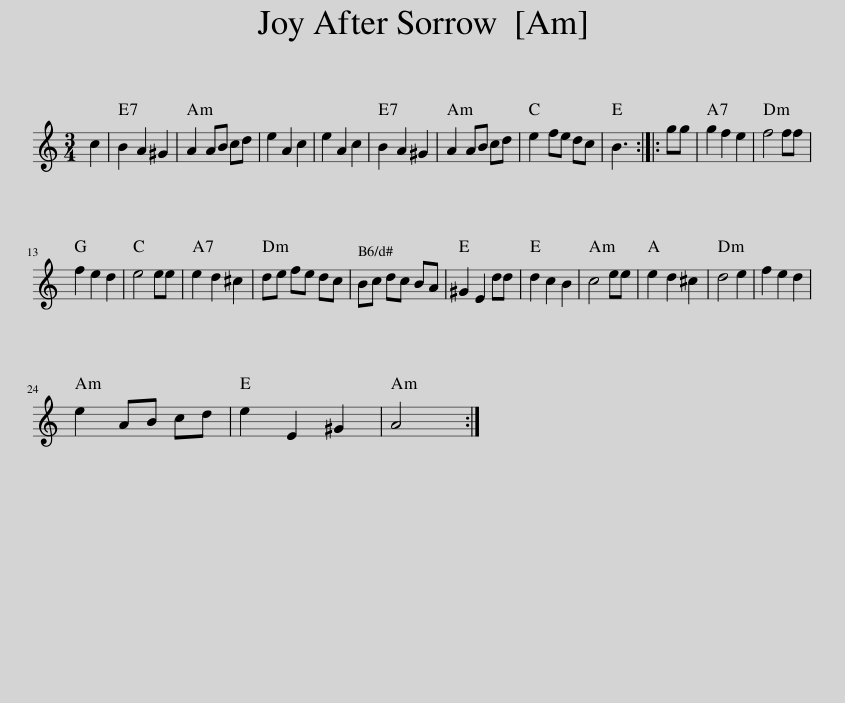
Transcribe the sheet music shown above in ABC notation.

X:1
L:1/8
M:3/4
I:linebreak $
K:C
V:1 treble
V:1
 c2 | B2 A2 ^G2 | A2 AB cd | e2 A2 c2 | e2 A2 c2 | %5
 B2 A2 ^G2 | A2 AB cd | e2 fe dc | B3 :: gg | %10
 g2 f2 e2 | f4 ff |$ f2 e2 d2 | e4 ee | e2 d2 ^c2 | %15
 de fe dc | Bc dc BA | ^G2 E2 dd | d2 c2 B2 | c4 ee | %20
 e2 d2 ^c2 | d4 e2 | f2 e2 d2 |$ e2 AB cd | e2 E2 ^G2 | %25
 A4 :| %26
